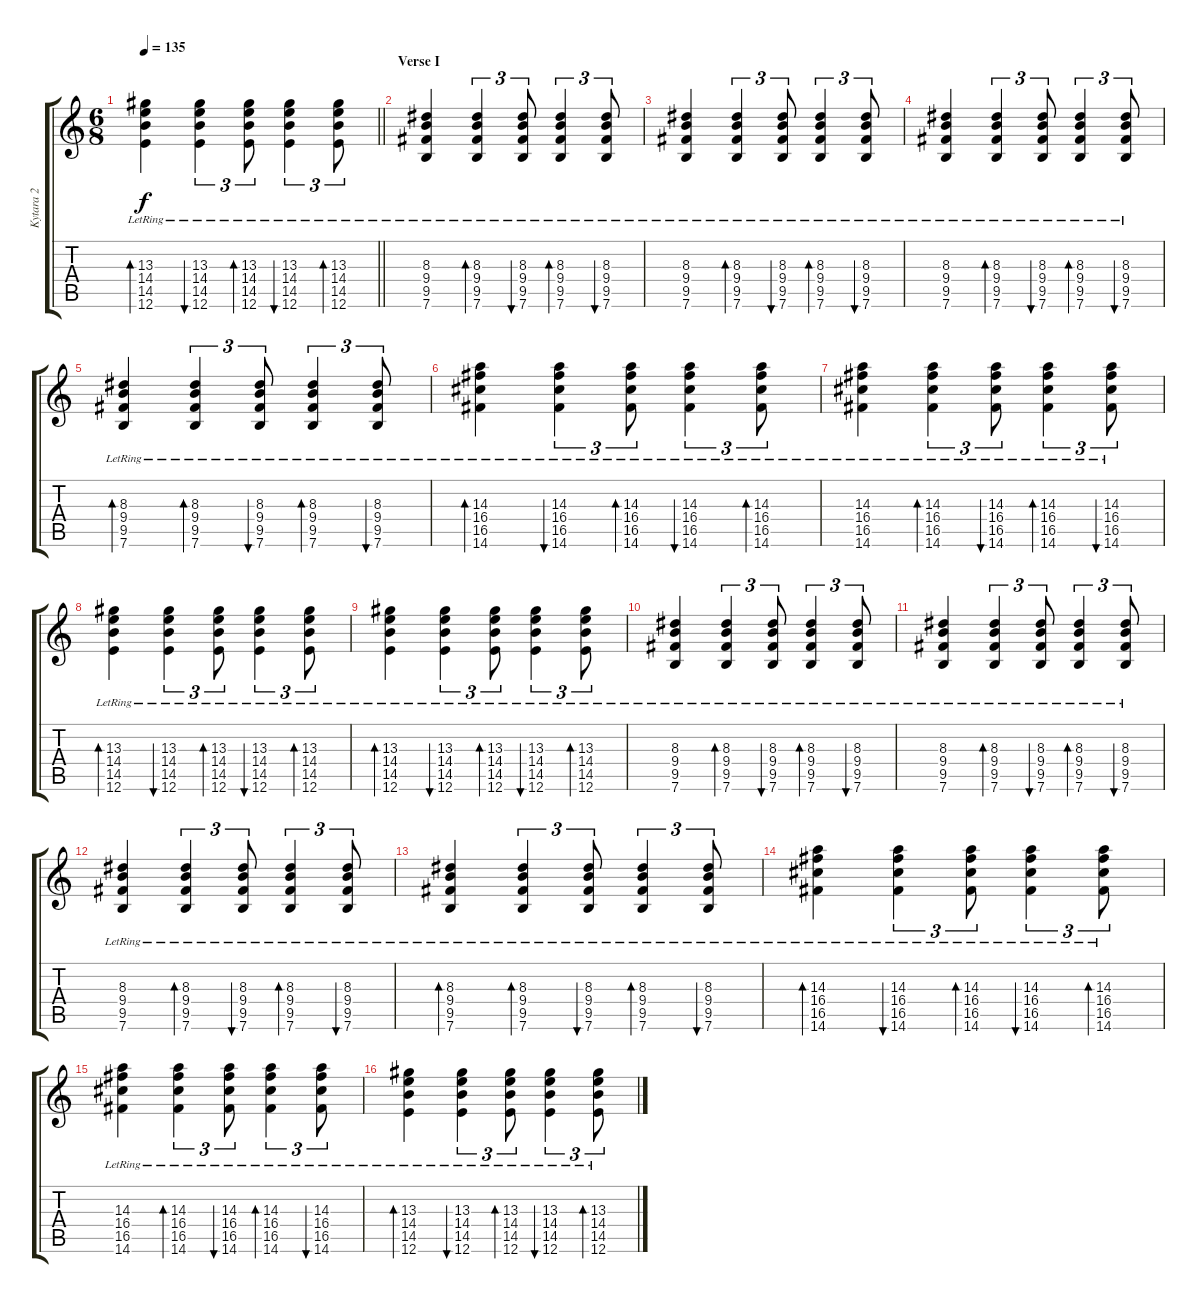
\track ("Kytara 2" "Kytara 2") {instrument acousticguitarsteel}
\staff {score tabs}
\tuning (E4 B3 G3 D3 A2 E2) {hide}
\ts (6 8)
\tempo 135
\clef g2
\barLineRight lightlight
\ks c
(13.3{lr} 14.4{lr} 14.5{lr} 12.6{lr}).4{bd 60 dy f} (13.3{lr} 14.4{lr} 14.5{lr} 12.6{lr}).4{tu (3 2) bu 60} (13.3{lr} 14.4{lr} 14.5{lr} 12.6{lr}).8{tu (3 2) bd 60} (13.3{lr} 14.4{lr} 14.5{lr} 12.6{lr}).4{tu (3 2) bu 60} (13.3{lr} 14.4{lr} 14.5{lr} 12.6{lr}).8{tu (3 2) bd 60} |
\section ("" "Verse I")
(8.3{lr} 9.4{lr} 9.5{lr} 7.6{lr}).4 (8.3{lr} 9.4{lr} 9.5{lr} 7.6{lr}).4{tu (3 2) bd 60} (8.3{lr} 9.4{lr} 9.5{lr} 7.6{lr}).8{tu (3 2) bu 60} (8.3{lr} 9.4{lr} 9.5{lr} 7.6{lr}).4{tu (3 2) bd 60} (8.3{lr} 9.4{lr} 9.5{lr} 7.6{lr}).8{tu (3 2) bu 60} |
(8.3{lr} 9.4{lr} 9.5{lr} 7.6{lr}).4 (8.3{lr} 9.4{lr} 9.5{lr} 7.6{lr}).4{tu (3 2) bd 60} (8.3{lr} 9.4{lr} 9.5{lr} 7.6{lr}).8{tu (3 2) bu 60} (8.3{lr} 9.4{lr} 9.5{lr} 7.6{lr}).4{tu (3 2) bd 60} (8.3{lr} 9.4{lr} 9.5{lr} 7.6{lr}).8{tu (3 2) bu 60} |
(8.3{lr} 9.4{lr} 9.5{lr} 7.6{lr}).4 (8.3{lr} 9.4{lr} 9.5{lr} 7.6{lr}).4{tu (3 2) bd 60} (8.3{lr} 9.4{lr} 9.5{lr} 7.6{lr}).8{tu (3 2) bu 60} (8.3{lr} 9.4{lr} 9.5{lr} 7.6{lr}).4{tu (3 2) bd 60} (8.3{lr} 9.4{lr} 9.5{lr} 7.6{lr}).8{tu (3 2) bu 60} |
(8.3{lr} 9.4{lr} 9.5{lr} 7.6{lr}).4{bd 60} (8.3{lr} 9.4{lr} 9.5{lr} 7.6{lr}).4{tu (3 2) bd 60} (8.3{lr} 9.4{lr} 9.5{lr} 7.6{lr}).8{tu (3 2) bu 60} (8.3{lr} 9.4{lr} 9.5{lr} 7.6{lr}).4{tu (3 2) bd 60} (8.3{lr} 9.4{lr} 9.5{lr} 7.6{lr}).8{tu (3 2) bu 60} |
(14.3{lr} 16.4{lr} 16.5{lr} 14.6{lr}).4{bd 60} (14.3{lr} 16.4{lr} 16.5{lr} 14.6{lr}).4{tu (3 2) bu 60} (14.3{lr} 16.4{lr} 16.5{lr} 14.6{lr}).8{tu (3 2) bd 60} (14.3{lr} 16.4{lr} 16.5{lr} 14.6{lr}).4{tu (3 2) bu 60} (14.3{lr} 16.4{lr} 16.5{lr} 14.6{lr}).8{tu (3 2) bd 60} |
(14.3{lr} 16.4{lr} 16.5{lr} 14.6{lr}).4 (14.3{lr} 16.4{lr} 16.5{lr} 14.6{lr}).4{tu (3 2) bd 60} (14.3{lr} 16.4{lr} 16.5{lr} 14.6{lr}).8{tu (3 2) bu 60} (14.3{lr} 16.4{lr} 16.5{lr} 14.6{lr}).4{tu (3 2) bd 60} (14.3{lr} 16.4{lr} 16.5{lr} 14.6{lr}).8{tu (3 2) bu 60} |
(13.3{lr} 14.4{lr} 14.5{lr} 12.6{lr}).4{bd 60} (13.3{lr} 14.4{lr} 14.5{lr} 12.6{lr}).4{tu (3 2) bu 60} (13.3{lr} 14.4{lr} 14.5{lr} 12.6{lr}).8{tu (3 2) bd 60} (13.3{lr} 14.4{lr} 14.5{lr} 12.6{lr}).4{tu (3 2) bu 60} (13.3{lr} 14.4{lr} 14.5{lr} 12.6{lr}).8{tu (3 2) bd 60} |
(13.3{lr} 14.4{lr} 14.5{lr} 12.6{lr}).4{bd 60} (13.3{lr} 14.4{lr} 14.5{lr} 12.6{lr}).4{tu (3 2) bu 60} (13.3{lr} 14.4{lr} 14.5{lr} 12.6{lr}).8{tu (3 2) bd 60} (13.3{lr} 14.4{lr} 14.5{lr} 12.6{lr}).4{tu (3 2) bu 60} (13.3{lr} 14.4{lr} 14.5{lr} 12.6{lr}).8{tu (3 2) bd 60} |
(8.3{lr} 9.4{lr} 9.5{lr} 7.6{lr}).4 (8.3{lr} 9.4{lr} 9.5{lr} 7.6{lr}).4{tu (3 2) bd 60} (8.3{lr} 9.4{lr} 9.5{lr} 7.6{lr}).8{tu (3 2) bu 60} (8.3{lr} 9.4{lr} 9.5{lr} 7.6{lr}).4{tu (3 2) bd 60} (8.3{lr} 9.4{lr} 9.5{lr} 7.6{lr}).8{tu (3 2) bu 60} |
(8.3{lr} 9.4{lr} 9.5{lr} 7.6{lr}).4 (8.3{lr} 9.4{lr} 9.5{lr} 7.6{lr}).4{tu (3 2) bd 60} (8.3{lr} 9.4{lr} 9.5{lr} 7.6{lr}).8{tu (3 2) bu 60} (8.3{lr} 9.4{lr} 9.5{lr} 7.6{lr}).4{tu (3 2) bd 60} (8.3{lr} 9.4{lr} 9.5{lr} 7.6{lr}).8{tu (3 2) bu 60} |
(8.3{lr} 9.4{lr} 9.5{lr} 7.6{lr}).4 (8.3{lr} 9.4{lr} 9.5{lr} 7.6{lr}).4{tu (3 2) bd 60} (8.3{lr} 9.4{lr} 9.5{lr} 7.6{lr}).8{tu (3 2) bu 60} (8.3{lr} 9.4{lr} 9.5{lr} 7.6{lr}).4{tu (3 2) bd 60} (8.3{lr} 9.4{lr} 9.5{lr} 7.6{lr}).8{tu (3 2) bu 60} |
(8.3{lr} 9.4{lr} 9.5{lr} 7.6{lr}).4{bd 60} (8.3{lr} 9.4{lr} 9.5{lr} 7.6{lr}).4{tu (3 2) bd 60} (8.3{lr} 9.4{lr} 9.5{lr} 7.6{lr}).8{tu (3 2) bu 60} (8.3{lr} 9.4{lr} 9.5{lr} 7.6{lr}).4{tu (3 2) bd 60} (8.3{lr} 9.4{lr} 9.5{lr} 7.6{lr}).8{tu (3 2) bu 60} |
(14.3{lr} 16.4{lr} 16.5{lr} 14.6{lr}).4{bd 60} (14.3{lr} 16.4{lr} 16.5{lr} 14.6{lr}).4{tu (3 2) bu 60} (14.3{lr} 16.4{lr} 16.5{lr} 14.6{lr}).8{tu (3 2) bd 60} (14.3{lr} 16.4{lr} 16.5{lr} 14.6{lr}).4{tu (3 2) bu 60} (14.3{lr} 16.4{lr} 16.5{lr} 14.6{lr}).8{tu (3 2) bd 60} |
(14.3{lr} 16.4{lr} 16.5{lr} 14.6{lr}).4 (14.3{lr} 16.4{lr} 16.5{lr} 14.6{lr}).4{tu (3 2) bd 60} (14.3{lr} 16.4{lr} 16.5{lr} 14.6{lr}).8{tu (3 2) bu 60} (14.3{lr} 16.4{lr} 16.5{lr} 14.6{lr}).4{tu (3 2) bd 60} (14.3{lr} 16.4{lr} 16.5{lr} 14.6{lr}).8{tu (3 2) bu 60} |
(13.3{lr} 14.4{lr} 14.5{lr} 12.6{lr}).4{bd 60} (13.3{lr} 14.4{lr} 14.5{lr} 12.6{lr}).4{tu (3 2) bu 60} (13.3{lr} 14.4{lr} 14.5{lr} 12.6{lr}).8{tu (3 2) bd 60} (13.3{lr} 14.4{lr} 14.5{lr} 12.6{lr}).4{tu (3 2) bu 60} (13.3{lr} 14.4{lr} 14.5{lr} 12.6{lr}).8{tu (3 2) bd 60}
